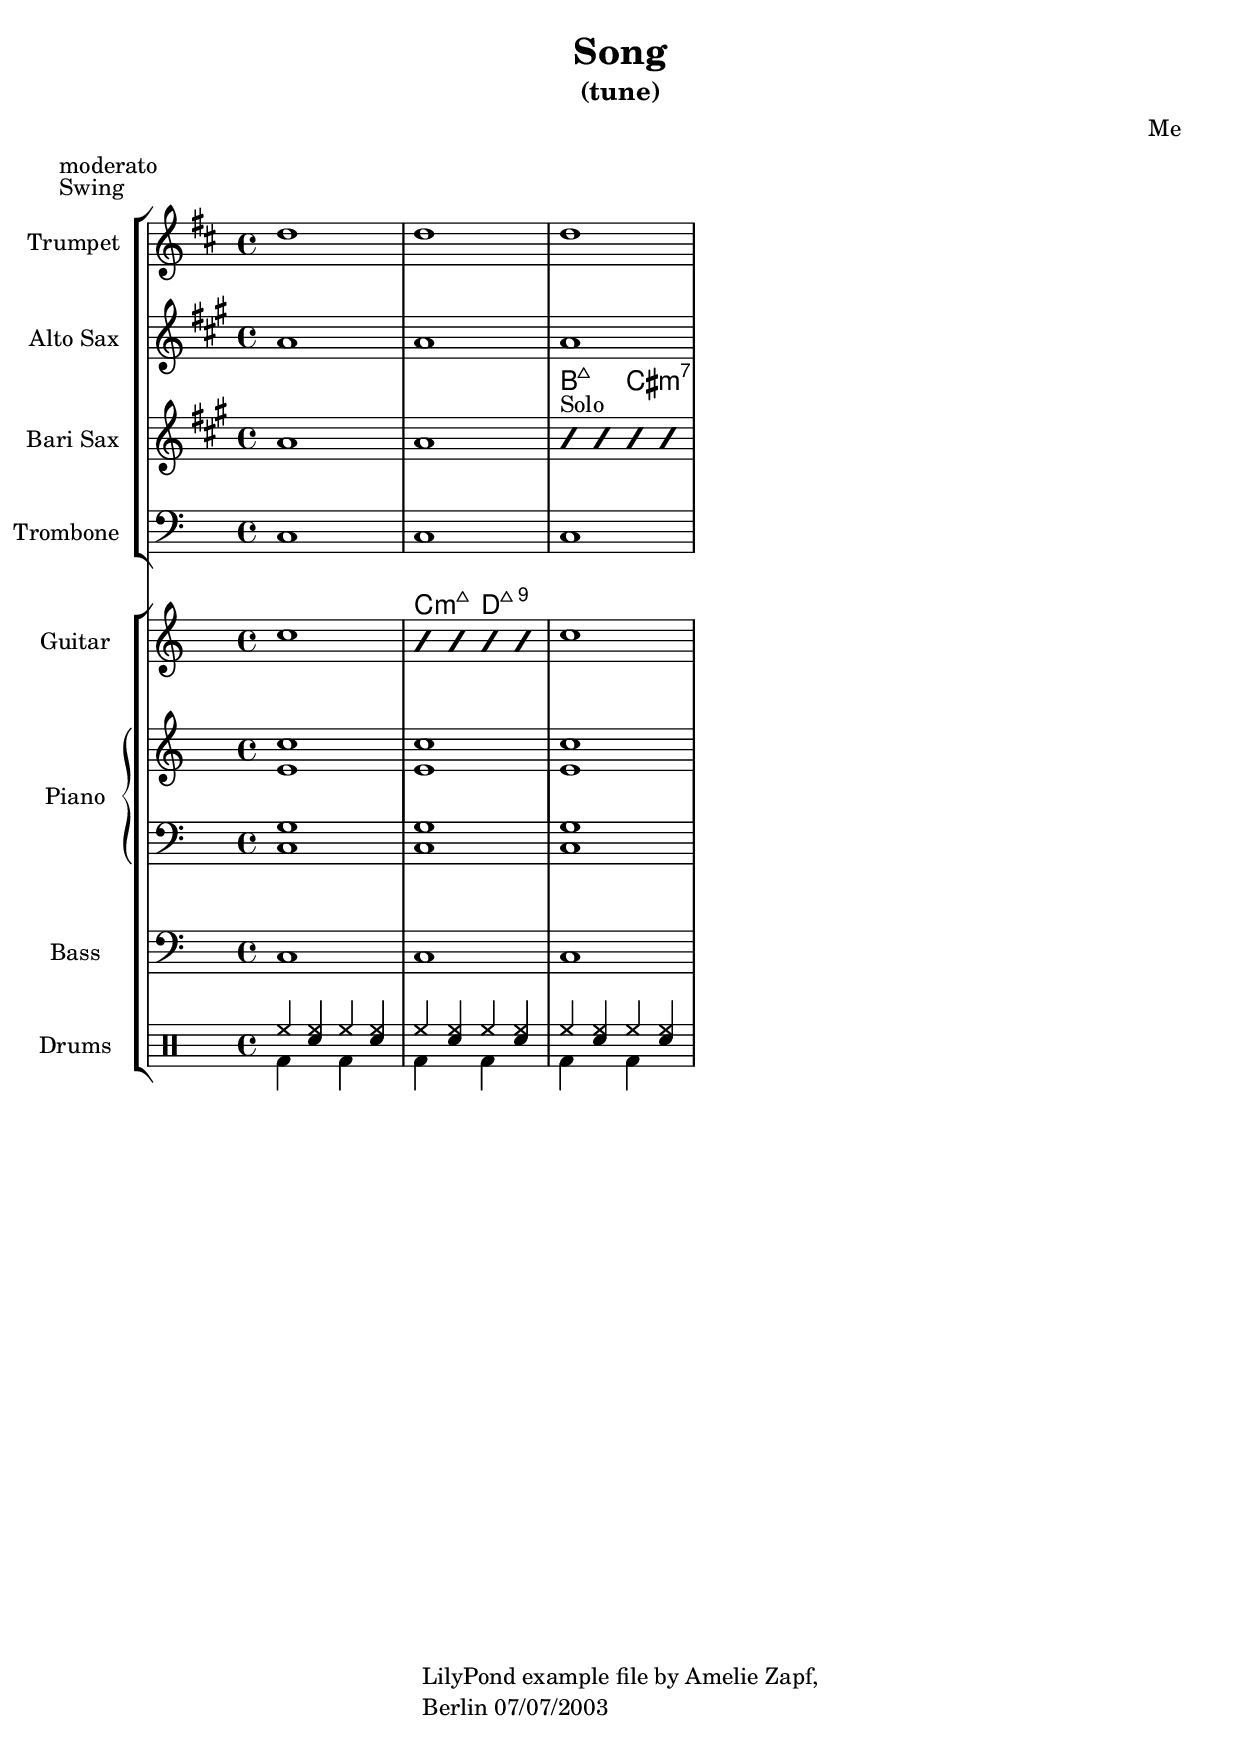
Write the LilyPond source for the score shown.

%% Do not edit this file; it is automatically
%% generated from LSR http://lsr.dsi.unimi.it
%% This file is in the public domain.
\version "2.13.48"

\header {
  lsrtags = "keyboards, percussion, fretted-strings, template"

%% Translation of GIT committish: fa19277d20f8ab0397c560eb0e7b814bd804ecec
  texidoces = "
Ésta es una plantilla bastante avanzada, para un conjunto de
jazz. Observe que la notación de todos los instrumentos está en
@code{\\key c \\major} (Do mayor). Esto se refiere al tono de
concierto; la armadura se transporta automáticamente si la música está
dentro de una sección @code{\\transpose}.

"
  doctitlees = "Plantilla para combo de jazz"


%% Translation of GIT committish: 0a868be38a775ecb1ef935b079000cebbc64de40
  texidocde = "
Hier ist ein ziemlich kompliziertes Beispiel für ein Jazz-Ensemble. Achtung:
Alle Instrumente sind in @code{\\key c \major} (C-Dur) notiert. Das bezieht sich
auf die klingende Musik: LilyPond transponiert die Tonart automatisch, wenn
sich die Noten innerhalb eines @code{\\transpose}-Abschnitts befinden.

"

  doctitlede = "Vorlage für Jazz-Combo"

%% Translation of GIT committish: bdfe3dc8175a2d7e9ea0800b5b04cfb68fe58a7a
  texidocfr = "
Bien que compliqué de prime abord, voici un canevas tout à fait indiqué
pour les ensembles de jazz.  Vous noterez que tous les instruments sont
notés en ut (@code{\\key c \major}), la tonalité de concert.  Les notes
seront automatiquement transposée dès lors qu'elles seront inscrites
dans une section @code{\\transpose}.

"
  doctitlefr = "Symboles de jazz"

  texidoc = "
This is quite an advanced template, for a jazz ensemble. Note that all
instruments are notated in @code{\\key c \\major}. This refers to the
key in concert pitch; the key will be automatically transposed if the
music is within a @code{\\transpose} section.

"
  doctitle = "Jazz combo template"
} % begin verbatim

\header {
  title = "Song"
  subtitle = "(tune)"
  composer = "Me"
  meter = "moderato"
  piece = "Swing"
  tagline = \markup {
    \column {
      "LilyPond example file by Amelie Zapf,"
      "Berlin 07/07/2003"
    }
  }
}

%#(set-global-staff-size 16)
\include "english.ly"

%%%%%%%%%%%% Some macros %%%%%%%%%%%%%%%%%%%

sl = {
  \override NoteHead #'style = #'slash
  \override Stem #'transparent = ##t
}
nsl = {
  \revert NoteHead #'style
  \revert Stem #'transparent
}
crOn = \override NoteHead #'style = #'cross
crOff = \revert NoteHead #'style

%% insert chord name style stuff here.

jazzChords = { }

%%%%%%%%%%%% Keys'n'thangs %%%%%%%%%%%%%%%%%

global = { \time 4/4 }

Key = { \key c \major }

% ############ Horns ############

% ------ Trumpet ------
trpt = \transpose c d \relative c'' {
  \Key
  c1 | c | c |
}
trpHarmony = \transpose c' d {
  \jazzChords
}
trumpet = {
  \global
  \set Staff.instrumentName = #"Trumpet"
  \clef treble
  <<
    \trpt
  >>
}

% ------ Alto Saxophone ------
alto = \transpose c a \relative c' {
  \Key
  c1 | c | c |
}
altoHarmony = \transpose c' a {
  \jazzChords
}
altoSax = {
  \global
  \set Staff.instrumentName = #"Alto Sax"
  \clef treble
  <<
    \alto
  >>
}

% ------ Baritone Saxophone ------
bari = \transpose c a' \relative c {
  \Key
  c1
  c1
  \sl
  d4^"Solo" d d d
  \nsl
}
bariHarmony = \transpose c' a \chordmode {
  \jazzChords s1 s d2:maj e:m7
}
bariSax = {
  \global
  \set Staff.instrumentName = #"Bari Sax"
  \clef treble
  <<
    \bari
  >>
}

% ------ Trombone ------
tbone = \relative c {
  \Key
  c1 | c | c
}
tboneHarmony = \chordmode {
  \jazzChords
}
trombone = {
  \global
  \set Staff.instrumentName = #"Trombone"
  \clef bass
  <<
    \tbone
  >>
}

% ############ Rhythm Section #############

% ------ Guitar ------
gtr = \relative c'' {
  \Key
  c1
  \sl
  b4 b b b
  \nsl
  c1
}
gtrHarmony = \chordmode {
  \jazzChords
  s1 c2:min7+ d2:maj9
}
guitar = {
  \global
  \set Staff.instrumentName = #"Guitar"
  \clef treble
  <<
    \gtr
  >>
}

%% ------ Piano ------
rhUpper = \relative c'' {
  \voiceOne
  \Key
  c1 | c | c
}
rhLower = \relative c' {
  \voiceTwo
  \Key
  e1 | e | e
}

lhUpper = \relative c' {
  \voiceOne
  \Key
  g1 | g | g
}
lhLower = \relative c {
  \voiceTwo
  \Key
  c1 | c | c
}

PianoRH = {
  \clef treble
  \global
  \set Staff.midiInstrument = #"acoustic grand"
  <<
    \new Voice = "one" \rhUpper
    \new Voice = "two" \rhLower
  >>
}
PianoLH = {
  \clef bass
  \global
  \set Staff.midiInstrument = #"acoustic grand"
  <<
    \new Voice = "one" \lhUpper
    \new Voice = "two" \lhLower
  >>
}

piano = {
  <<
    \set PianoStaff.instrumentName = #"Piano"
    \new Staff = "upper" \PianoRH
    \new Staff = "lower" \PianoLH
  >>
}

% ------ Bass Guitar ------
Bass = \relative c {
  \Key
  c1 | c | c
}
bass = {
  \global
  \set Staff.instrumentName = #"Bass"
  \clef bass
  <<
    \Bass
  >>
}

% ------ Drums ------
up = \drummode {
  \voiceOne
  hh4 <hh sn> hh <hh sn>
  hh4 <hh sn> hh <hh sn>
  hh4 <hh sn> hh <hh sn>
}
down = \drummode {
  \voiceTwo
  bd4 s bd s
  bd4 s bd s
  bd4 s bd s
}

drumContents = {
  \global
  <<
    \set DrumStaff.instrumentName = #"Drums"
    \new DrumVoice \up
    \new DrumVoice \down
  >>
}

%%%%%%%%% It All Goes Together Here %%%%%%%%%%%%%%%%%%%%%%

\score {
  <<
    \new StaffGroup = "horns" <<
      \new Staff = "trumpet" \trumpet
      \new Staff = "altosax" \altoSax
      \new ChordNames = "barichords" \bariHarmony
      \new Staff = "barisax" \bariSax
      \new Staff = "trombone" \trombone
    >>

    \new StaffGroup = "rhythm" <<
      \new ChordNames = "chords" \gtrHarmony
      \new Staff = "guitar" \guitar
      \new PianoStaff = "piano" \piano
      \new Staff = "bass" \bass
      \new DrumStaff \drumContents
    >>
  >>
  \layout {
    \context { \Staff \RemoveEmptyStaves }
    \context {
      \Score
      \override BarNumber #'padding = #3
      \override RehearsalMark #'padding = #2
      skipBars = ##t
    }
  }
  \midi { }
}

